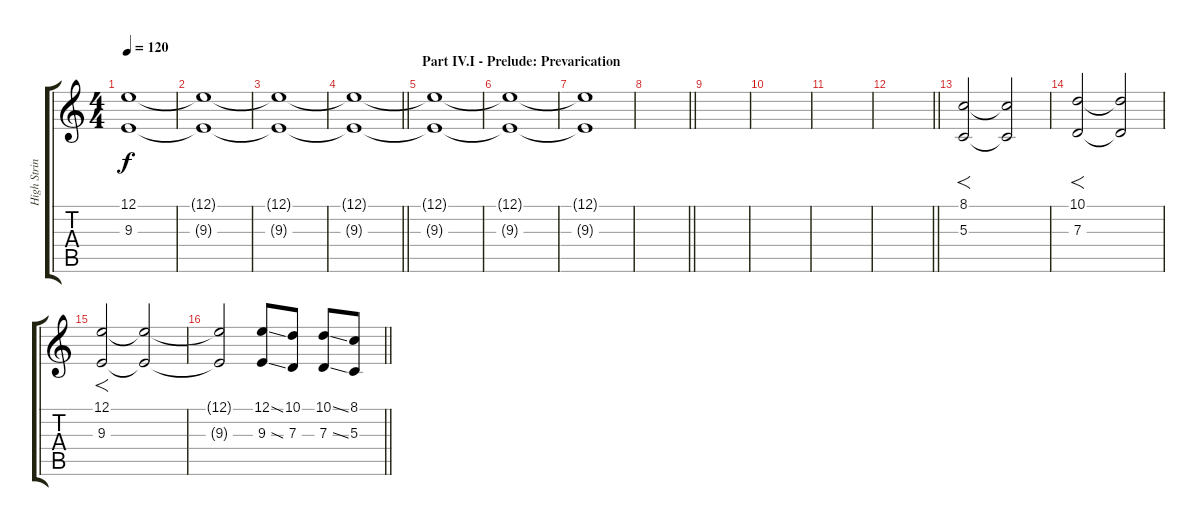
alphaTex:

\track ("High Strings Standard" "High Strin") {instrument stringensemble1}
\staff {score tabs}
\tuning (E4 B3 G3 D3 A2 E2) {hide}
\ts (4 4)
\section ("" "")
\tempo 120
\clef g2
\ks c
(12.1{t} 9.3{t}).1{dy f} |
(12.1{t} 9.3{t}).1 |
(12.1{t} 9.3{t}).1{volume 16} |
\barLineRight lightlight
(12.1{t} 9.3{t}).1 |
\section ("" "Part IV.I - Prelude: Prevarication")
(12.1{t} 9.3{t}).1{volume 0} |
(12.1{t} 9.3{t}).1 |
(12.1{t} 9.3{t}).1 |
\barLineRight lightlight
|
|
|
|
\barLineRight lightlight
|
(8.1 5.3).2{f volume 12 instrument stringensemble1} (8.1{t} 5.3{t}).2 |
(10.1 7.3).2{f} (10.1{t} 7.3{t}).2 |
(12.1 9.3).2{f} (12.1{t} 9.3{t}).2 |
\barLineRight lightlight
(12.1{t} 9.3{t}).2 (12.1{ss} 9.3{ss}).8 (10.1 7.3).8 (10.1{ss} 7.3{ss}).8 (8.1 5.3).8
